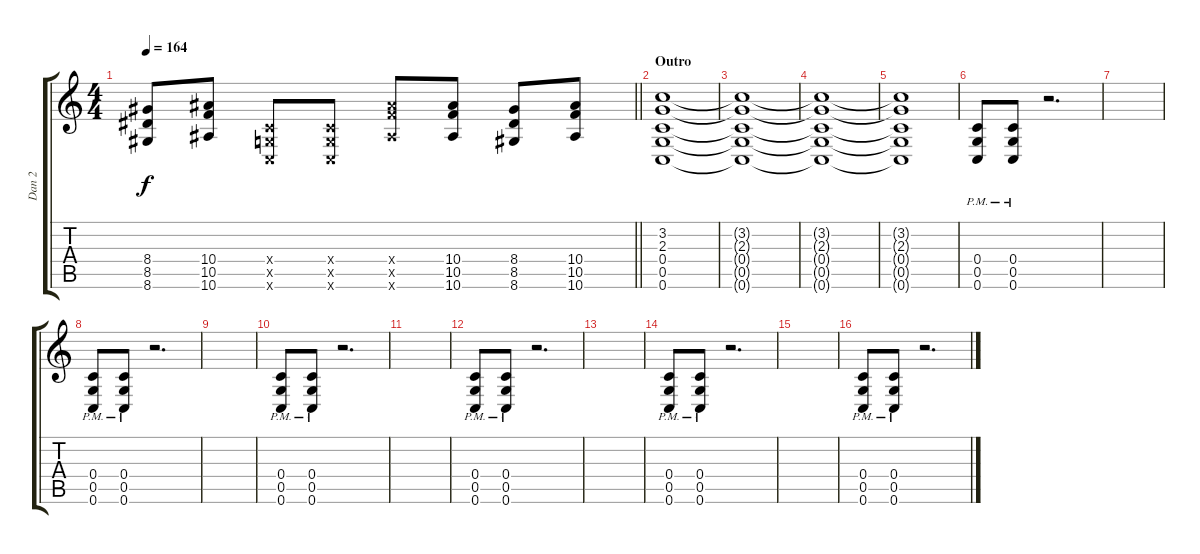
\track ("Dan 2" "Dan 2") {instrument distortionguitar}
\staff {score tabs}
\tuning (D4 A3 F3 C3 G2 C2) {hide}
\ts (4 4)
\tempo 164
\clef g2
\barLineRight lightlight
\ks c
(8.4 8.5 8.6).8{dy f} (10.4 10.5 10.6).8 (0.4{x} 0.5{x} 0.6{x}).8 (0.4{x} 0.5{x} 0.6{x}).8 (10.4{x} 10.5{x} 10.6{x}).8 (10.4 10.5 10.6).8 (8.4 8.5 8.6).8 (10.4 10.5 10.6).8 |
\section ("" "Outro")
(3.2 2.3 0.4 0.5 0.6).1 |
(3.2{t} 2.3{t} 0.4{t} 0.5{t} 0.6{t}).1 |
(3.2{t} 2.3{t} 0.4{t} 0.5{t} 0.6{t}).1 |
(3.2{t} 2.3{t} 0.4{t} 0.5{t} 0.6{t}).1 |
(0.4{pm} 0.5{pm} 0.6{pm}).8 (0.4{pm} 0.5{pm} 0.6{pm}).8 r.2{d} |
|
(0.4{pm} 0.5{pm} 0.6{pm}).8 (0.4{pm} 0.5{pm} 0.6{pm}).8 r.2{d} |
|
(0.4{pm} 0.5{pm} 0.6{pm}).8 (0.4{pm} 0.5{pm} 0.6{pm}).8 r.2{d} |
|
(0.4{pm} 0.5{pm} 0.6{pm}).8{volume 2} (0.4{pm} 0.5{pm} 0.6{pm}).8 r.2{d} |
|
(0.4{pm} 0.5{pm} 0.6{pm}).8 (0.4{pm} 0.5{pm} 0.6{pm}).8 r.2{d} |
|
(0.4{pm} 0.5{pm} 0.6{pm}).8 (0.4{pm} 0.5{pm} 0.6{pm}).8 r.2{d}
